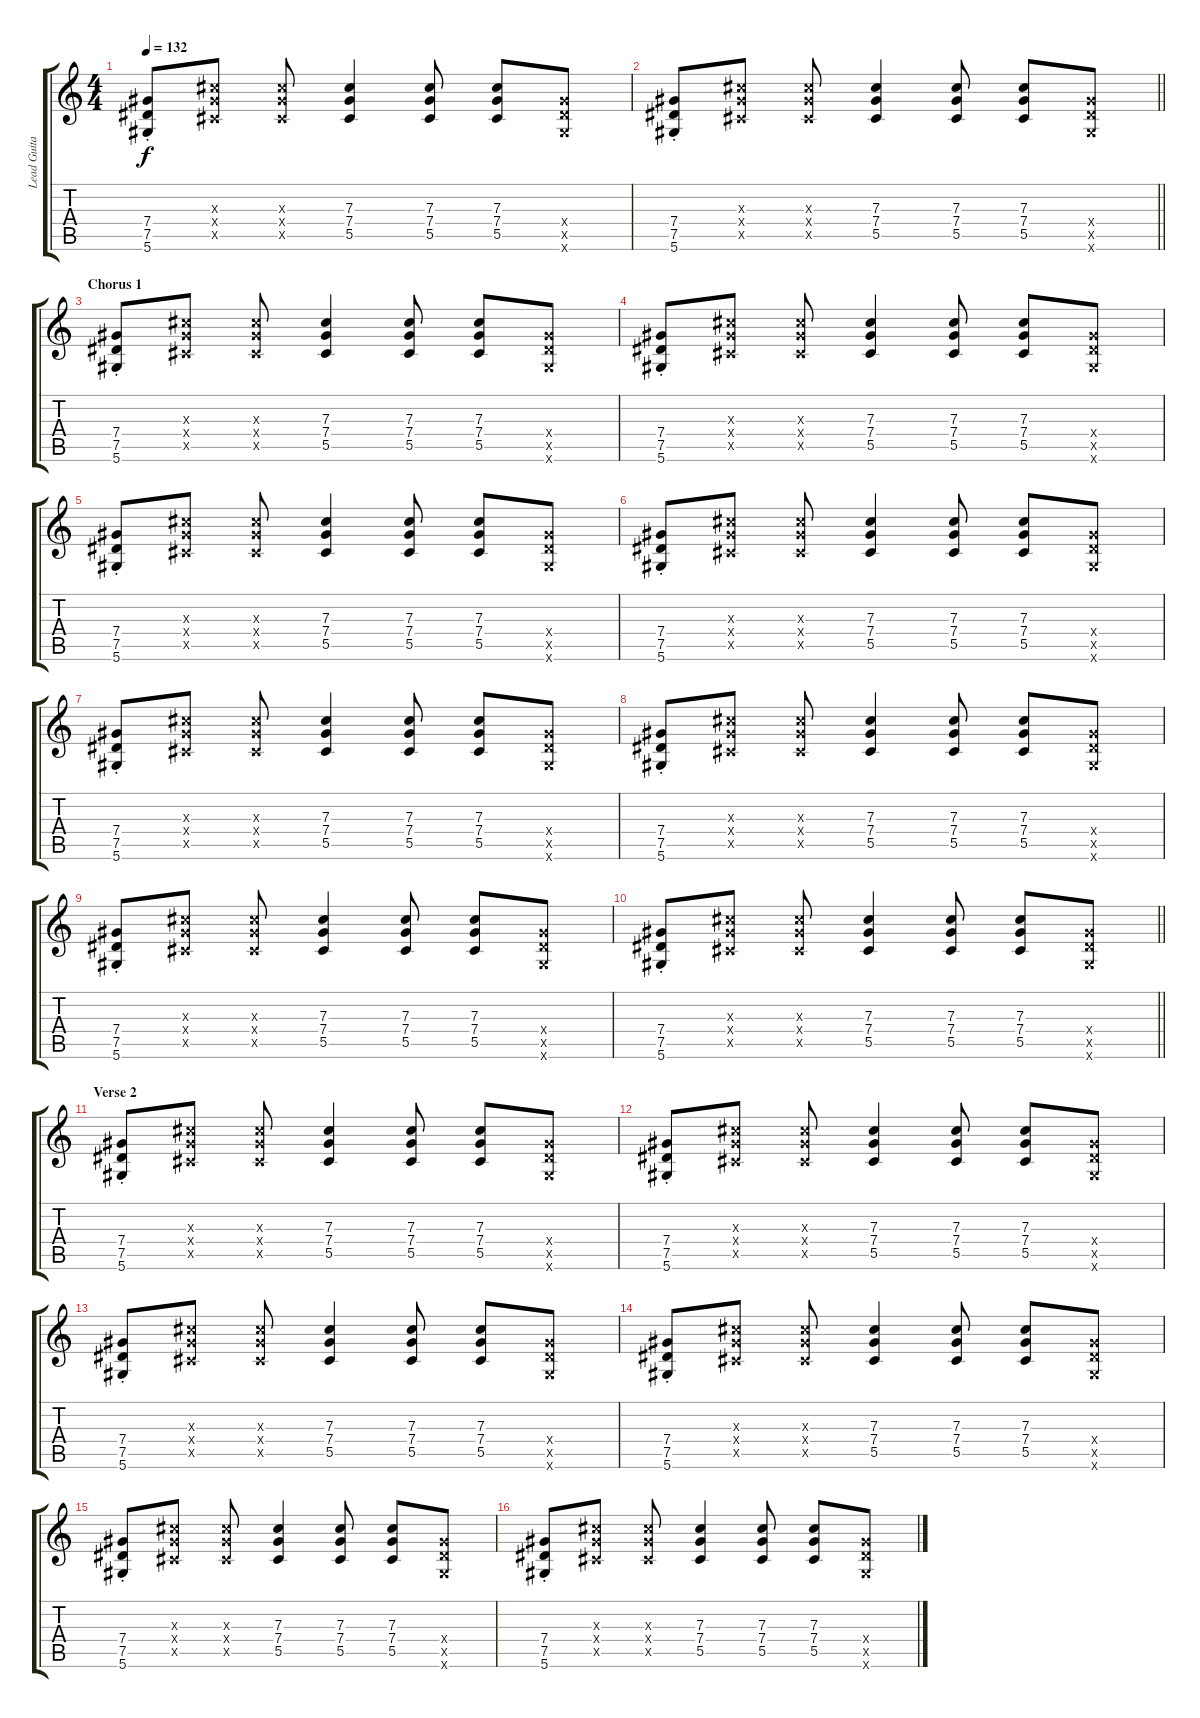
\track ("Lead Guitar" "Lead Guita") {instrument distortionguitar}
\staff {score tabs}
\tuning (Eb4 Bb3 Gb3 Db3 Ab2 Eb2) {hide}
\ts (4 4)
\tempo 132
\clef g2
\ks c
(7.4{st} 7.5{st} 5.6{st}).8{dy f} (7.3{x} 7.4{x} 5.5{x}).8 (7.3{x} 7.4{x} 5.5{x}).8 (7.3 7.4 5.5).4 (7.3 7.4 5.5).8 (7.3 7.4 5.5).8 (7.4{x} 7.5{x} 5.6{x}).8 |
\barLineRight lightlight
(7.4{st} 7.5{st} 5.6{st}).8 (7.3{x} 7.4{x} 5.5{x}).8 (7.3{x} 7.4{x} 5.5{x}).8 (7.3 7.4 5.5).4 (7.3 7.4 5.5).8 (7.3 7.4 5.5).8 (7.4{x} 7.5{x} 5.6{x}).8 |
\section ("" "Chorus 1")
(7.4{st} 7.5{st} 5.6{st}).8 (7.3{x} 7.4{x} 5.5{x}).8 (7.3{x} 7.4{x} 5.5{x}).8 (7.3 7.4 5.5).4 (7.3 7.4 5.5).8 (7.3 7.4 5.5).8 (7.4{x} 7.5{x} 5.6{x}).8 |
(7.4{st} 7.5{st} 5.6{st}).8 (7.3{x} 7.4{x} 5.5{x}).8 (7.3{x} 7.4{x} 5.5{x}).8 (7.3 7.4 5.5).4 (7.3 7.4 5.5).8 (7.3 7.4 5.5).8 (7.4{x} 7.5{x} 5.6{x}).8 |
(7.4{st} 7.5{st} 5.6{st}).8 (7.3{x} 7.4{x} 5.5{x}).8 (7.3{x} 7.4{x} 5.5{x}).8 (7.3 7.4 5.5).4 (7.3 7.4 5.5).8 (7.3 7.4 5.5).8 (7.4{x} 7.5{x} 5.6{x}).8 |
(7.4{st} 7.5{st} 5.6{st}).8 (7.3{x} 7.4{x} 5.5{x}).8 (7.3{x} 7.4{x} 5.5{x}).8 (7.3 7.4 5.5).4 (7.3 7.4 5.5).8 (7.3 7.4 5.5).8 (7.4{x} 7.5{x} 5.6{x}).8 |
(7.4{st} 7.5{st} 5.6{st}).8 (7.3{x} 7.4{x} 5.5{x}).8 (7.3{x} 7.4{x} 5.5{x}).8 (7.3 7.4 5.5).4 (7.3 7.4 5.5).8 (7.3 7.4 5.5).8 (7.4{x} 7.5{x} 5.6{x}).8 |
(7.4{st} 7.5{st} 5.6{st}).8 (7.3{x} 7.4{x} 5.5{x}).8 (7.3{x} 7.4{x} 5.5{x}).8 (7.3 7.4 5.5).4 (7.3 7.4 5.5).8 (7.3 7.4 5.5).8 (7.4{x} 7.5{x} 5.6{x}).8 |
(7.4{st} 7.5{st} 5.6{st}).8 (7.3{x} 7.4{x} 5.5{x}).8 (7.3{x} 7.4{x} 5.5{x}).8 (7.3 7.4 5.5).4 (7.3 7.4 5.5).8 (7.3 7.4 5.5).8 (7.4{x} 7.5{x} 5.6{x}).8 |
\barLineRight lightlight
(7.4{st} 7.5{st} 5.6{st}).8 (7.3{x} 7.4{x} 5.5{x}).8 (7.3{x} 7.4{x} 5.5{x}).8 (7.3 7.4 5.5).4 (7.3 7.4 5.5).8 (7.3 7.4 5.5).8 (7.4{x} 7.5{x} 5.6{x}).8 |
\section ("" "Verse 2")
(7.4{st} 7.5{st} 5.6{st}).8 (7.3{x} 7.4{x} 5.5{x}).8 (7.3{x} 7.4{x} 5.5{x}).8 (7.3 7.4 5.5).4 (7.3 7.4 5.5).8 (7.3 7.4 5.5).8 (7.4{x} 7.5{x} 5.6{x}).8 |
(7.4{st} 7.5{st} 5.6{st}).8 (7.3{x} 7.4{x} 5.5{x}).8 (7.3{x} 7.4{x} 5.5{x}).8 (7.3 7.4 5.5).4 (7.3 7.4 5.5).8 (7.3 7.4 5.5).8 (7.4{x} 7.5{x} 5.6{x}).8 |
(7.4{st} 7.5{st} 5.6{st}).8 (7.3{x} 7.4{x} 5.5{x}).8 (7.3{x} 7.4{x} 5.5{x}).8 (7.3 7.4 5.5).4 (7.3 7.4 5.5).8 (7.3 7.4 5.5).8 (7.4{x} 7.5{x} 5.6{x}).8 |
(7.4{st} 7.5{st} 5.6{st}).8 (7.3{x} 7.4{x} 5.5{x}).8 (7.3{x} 7.4{x} 5.5{x}).8 (7.3 7.4 5.5).4 (7.3 7.4 5.5).8 (7.3 7.4 5.5).8 (7.4{x} 7.5{x} 5.6{x}).8 |
(7.4{st} 7.5{st} 5.6{st}).8 (7.3{x} 7.4{x} 5.5{x}).8 (7.3{x} 7.4{x} 5.5{x}).8 (7.3 7.4 5.5).4 (7.3 7.4 5.5).8 (7.3 7.4 5.5).8 (7.4{x} 7.5{x} 5.6{x}).8 |
(7.4{st} 7.5{st} 5.6{st}).8 (7.3{x} 7.4{x} 5.5{x}).8 (7.3{x} 7.4{x} 5.5{x}).8 (7.3 7.4 5.5).4 (7.3 7.4 5.5).8 (7.3 7.4 5.5).8 (7.4{x} 7.5{x} 5.6{x}).8
